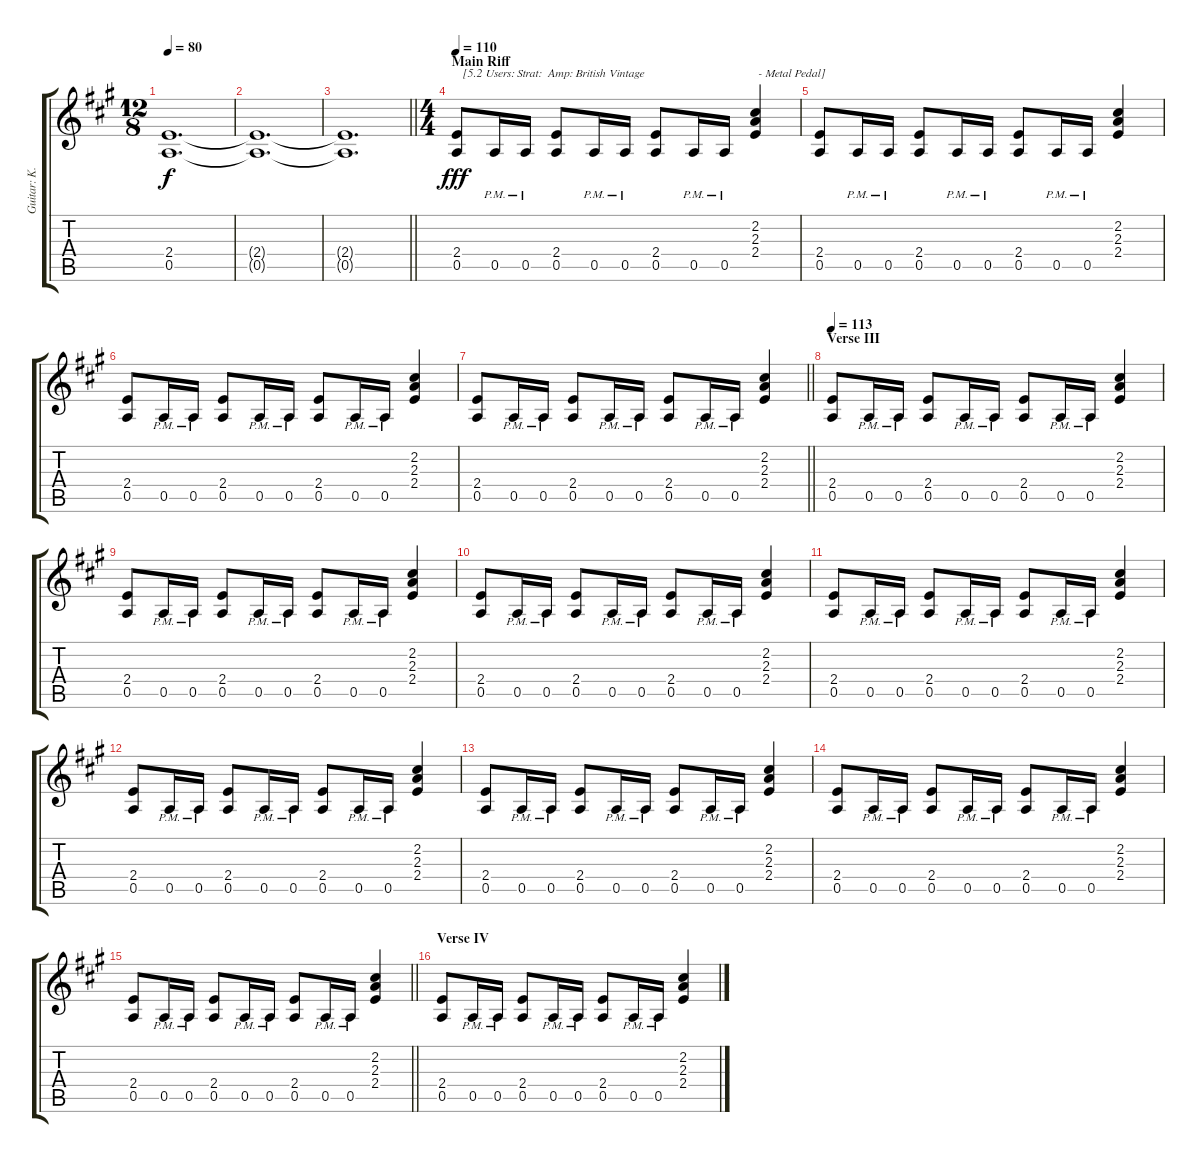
\track ("Guitar: K.K." "Guitar: K.") {instrument distortionguitar}
\staff {score tabs}
\tuning (E4 B3 G3 D3 A2 E2) {hide}
\ts (12 8)
\tempo 80
\clef g2
\ks a
(2.4{t} 0.5{t}).1{d dy f} |
(2.4{t} 0.5{t}).1{d} |
\barLineRight lightlight
(2.4{t} 0.5{t}).1{d} |
\ts (4 4)
\section ("" "Main Riff")
\tempo 110
(2.4 0.5).8{txt "  [5.2 Users: Strat:  Amp: British Vintage" dy fff volume 13 instrument distortionguitar} 0.5{pm}.16 0.5{pm}.16 (2.4 0.5).8 0.5{pm}.16 0.5{pm}.16 (2.4 0.5).8 0.5{pm}.16 0.5{pm}.16 (2.2 2.3 2.4).4{txt " - Metal Pedal]"} |
(2.4 0.5).8 0.5{pm}.16 0.5{pm}.16 (2.4 0.5).8 0.5{pm}.16 0.5{pm}.16 (2.4 0.5).8 0.5{pm}.16 0.5{pm}.16 (2.2 2.3 2.4).4 |
(2.4 0.5).8 0.5{pm}.16 0.5{pm}.16 (2.4 0.5).8 0.5{pm}.16 0.5{pm}.16 (2.4 0.5).8 0.5{pm}.16 0.5{pm}.16 (2.2 2.3 2.4).4 |
\barLineRight lightlight
(2.4 0.5).8 0.5{pm}.16 0.5{pm}.16 (2.4 0.5).8 0.5{pm}.16 0.5{pm}.16 (2.4 0.5).8 0.5{pm}.16 0.5{pm}.16 (2.2 2.3 2.4).4 |
\section ("" "Verse III")
\tempo 113
(2.4 0.5).8 0.5{pm}.16 0.5{pm}.16 (2.4 0.5).8 0.5{pm}.16 0.5{pm}.16 (2.4 0.5).8 0.5{pm}.16 0.5{pm}.16 (2.2 2.3 2.4).4 |
(2.4 0.5).8 0.5{pm}.16 0.5{pm}.16 (2.4 0.5).8 0.5{pm}.16 0.5{pm}.16 (2.4 0.5).8 0.5{pm}.16 0.5{pm}.16 (2.2 2.3 2.4).4 |
(2.4 0.5).8 0.5{pm}.16 0.5{pm}.16 (2.4 0.5).8 0.5{pm}.16 0.5{pm}.16 (2.4 0.5).8 0.5{pm}.16 0.5{pm}.16 (2.2 2.3 2.4).4 |
(2.4 0.5).8 0.5{pm}.16 0.5{pm}.16 (2.4 0.5).8 0.5{pm}.16 0.5{pm}.16 (2.4 0.5).8 0.5{pm}.16 0.5{pm}.16 (2.2 2.3 2.4).4 |
(2.4 0.5).8 0.5{pm}.16 0.5{pm}.16 (2.4 0.5).8 0.5{pm}.16 0.5{pm}.16 (2.4 0.5).8 0.5{pm}.16 0.5{pm}.16 (2.2 2.3 2.4).4 |
(2.4 0.5).8 0.5{pm}.16 0.5{pm}.16 (2.4 0.5).8 0.5{pm}.16 0.5{pm}.16 (2.4 0.5).8 0.5{pm}.16 0.5{pm}.16 (2.2 2.3 2.4).4 |
(2.4 0.5).8 0.5{pm}.16 0.5{pm}.16 (2.4 0.5).8 0.5{pm}.16 0.5{pm}.16 (2.4 0.5).8 0.5{pm}.16 0.5{pm}.16 (2.2 2.3 2.4).4 |
\barLineRight lightlight
(2.4 0.5).8 0.5{pm}.16 0.5{pm}.16 (2.4 0.5).8 0.5{pm}.16 0.5{pm}.16 (2.4 0.5).8 0.5{pm}.16 0.5{pm}.16 (2.2 2.3 2.4).4 |
\section ("" "Verse IV")
(2.4 0.5).8 0.5{pm}.16 0.5{pm}.16 (2.4 0.5).8 0.5{pm}.16 0.5{pm}.16 (2.4 0.5).8 0.5{pm}.16 0.5{pm}.16 (2.2 2.3 2.4).4
